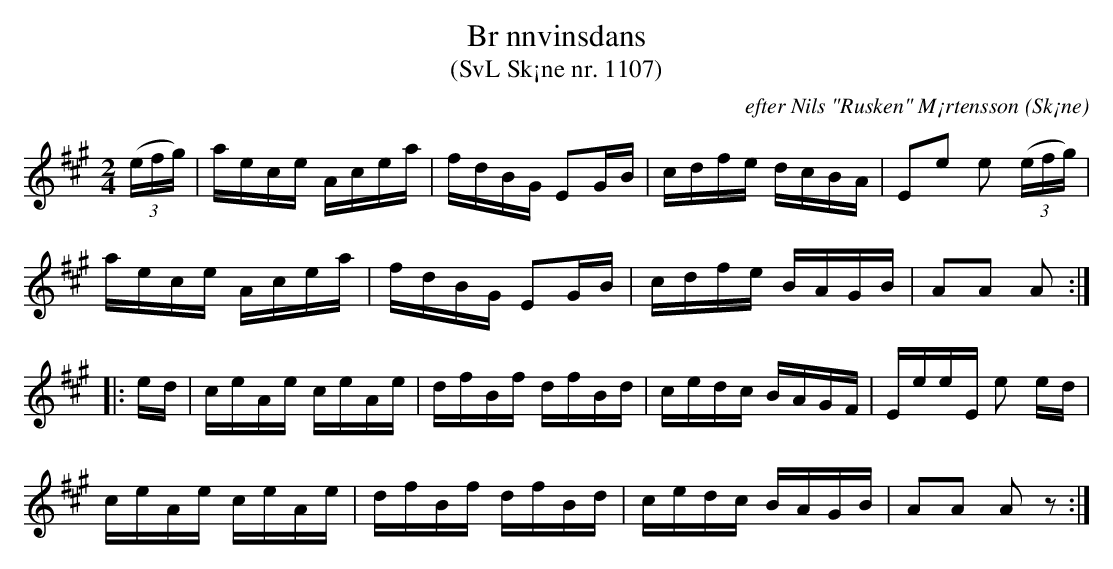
X:1
T:Br nnvinsdans
T:(SvL Sk¡ne nr. 1107)
C:efter Nils "Rusken" M¡rtensson
O:Sk¡ne
M:2/4
L:1/16
K:A
(3(efg) | aece Acea | fdBG E2GB | cdfe dcBA | E2e2 e2 (3(efg) |
          aece Acea | fdBG E2GB | cdfe BAGB | A2A2 A2 :|
  |: ed | ceAe ceAe | dfBf dfBd | cedc BAGF | EeeE e2 ed |
          ceAe ceAe | dfBf dfBd | cedc BAGB | A2A2 A2 z2 :|
